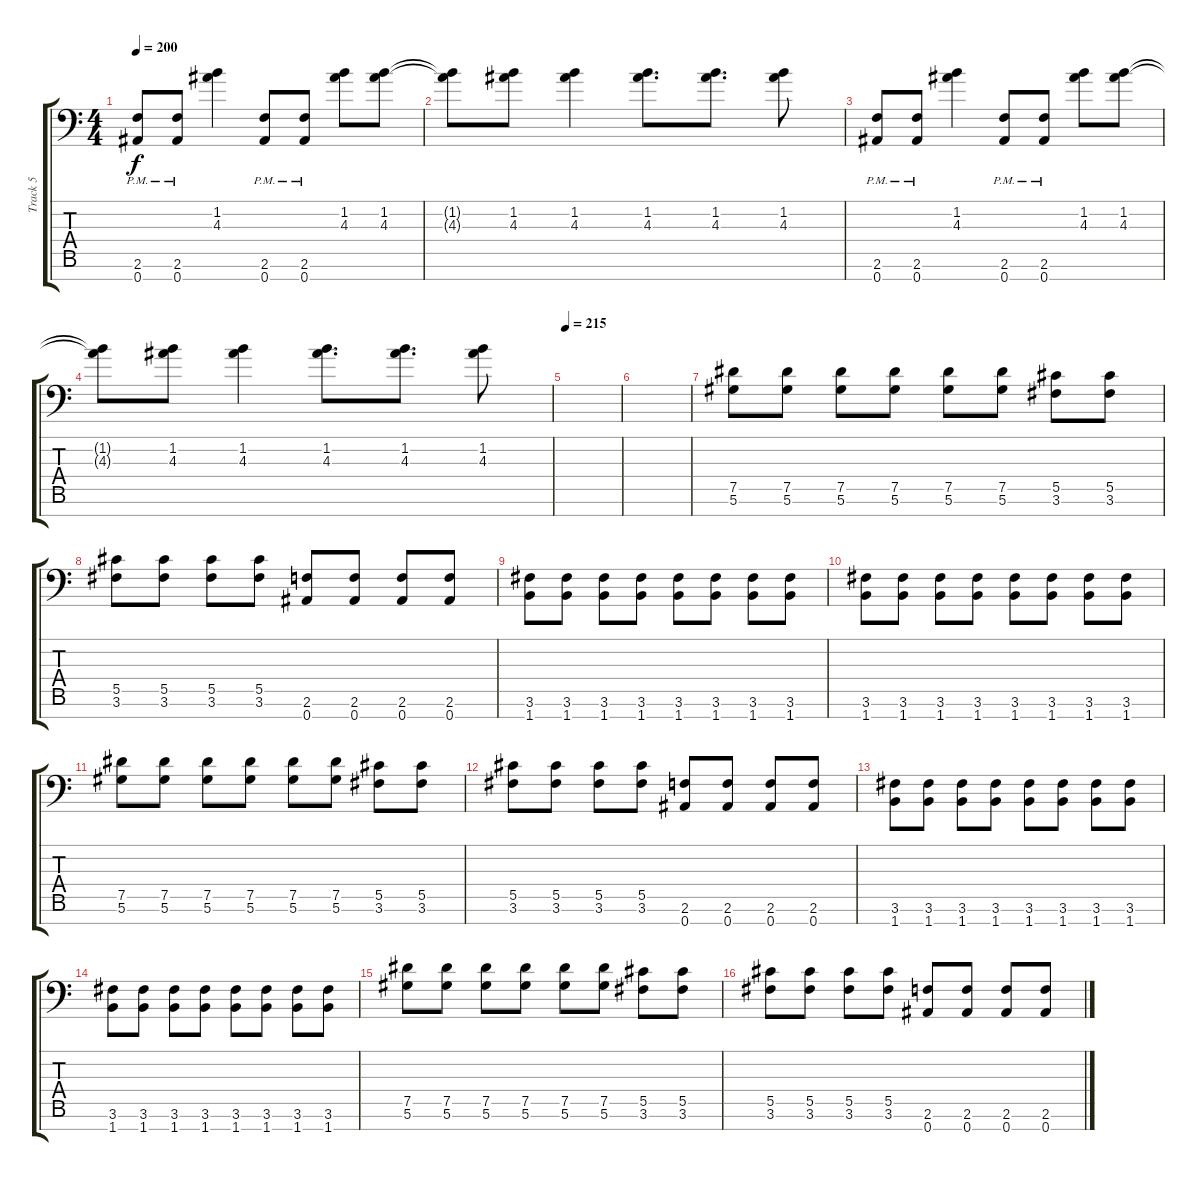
\track ("Track 5" "Track 5") {instrument overdrivenguitar}
\staff {score tabs}
\tuning (Eb4 Bb3 Gb3 Db3 Ab2 Eb2 Bb1) {hide}
\ts (4 4)
\tempo 200
\clef f4
\ks c
(2.6{pm} 0.7{pm}).8{dy f} (2.6{pm} 0.7{pm}).8 (1.2 4.3).4 (2.6{pm} 0.7{pm}).8 (2.6{pm} 0.7{pm}).8 (1.2 4.3).8 (1.2 4.3).8 |
(1.2{t} 4.3{t}).8 (1.2 4.3).8 (1.2 4.3).4 (1.2 4.3).8{d} (1.2 4.3).8{d} (1.2 4.3).8 |
(2.6{pm} 0.7{pm}).8 (2.6{pm} 0.7{pm}).8 (1.2 4.3).4 (2.6{pm} 0.7{pm}).8 (2.6{pm} 0.7{pm}).8 (1.2 4.3).8 (1.2 4.3).8 |
(1.2{t} 4.3{t}).8 (1.2 4.3).8 (1.2 4.3).4 (1.2 4.3).8{d} (1.2 4.3).8{d} (1.2 4.3).8 |
\tempo 215
|
|
(7.5 5.6).8{balance 8} (7.5 5.6).8 (7.5 5.6).8 (7.5 5.6).8 (7.5 5.6).8 (7.5 5.6).8 (5.5 3.6).8 (5.5 3.6).8 |
(5.5 3.6).8 (5.5 3.6).8 (5.5 3.6).8 (5.5 3.6).8 (2.6 0.7).8 (2.6 0.7).8 (2.6 0.7).8 (2.6 0.7).8 |
(3.6 1.7).8 (3.6 1.7).8 (3.6 1.7).8 (3.6 1.7).8 (3.6 1.7).8 (3.6 1.7).8 (3.6 1.7).8 (3.6 1.7).8 |
(3.6 1.7).8 (3.6 1.7).8 (3.6 1.7).8 (3.6 1.7).8 (3.6 1.7).8 (3.6 1.7).8 (3.6 1.7).8 (3.6 1.7).8 |
(7.5 5.6).8 (7.5 5.6).8 (7.5 5.6).8 (7.5 5.6).8 (7.5 5.6).8 (7.5 5.6).8 (5.5 3.6).8 (5.5 3.6).8 |
(5.5 3.6).8 (5.5 3.6).8 (5.5 3.6).8 (5.5 3.6).8 (2.6 0.7).8 (2.6 0.7).8 (2.6 0.7).8 (2.6 0.7).8 |
(3.6 1.7).8 (3.6 1.7).8 (3.6 1.7).8 (3.6 1.7).8 (3.6 1.7).8 (3.6 1.7).8 (3.6 1.7).8 (3.6 1.7).8 |
(3.6 1.7).8 (3.6 1.7).8 (3.6 1.7).8 (3.6 1.7).8 (3.6 1.7).8 (3.6 1.7).8 (3.6 1.7).8 (3.6 1.7).8 |
(7.5 5.6).8 (7.5 5.6).8 (7.5 5.6).8 (7.5 5.6).8 (7.5 5.6).8 (7.5 5.6).8 (5.5 3.6).8 (5.5 3.6).8 |
(5.5 3.6).8 (5.5 3.6).8 (5.5 3.6).8 (5.5 3.6).8 (2.6 0.7).8 (2.6 0.7).8 (2.6 0.7).8 (2.6 0.7).8
